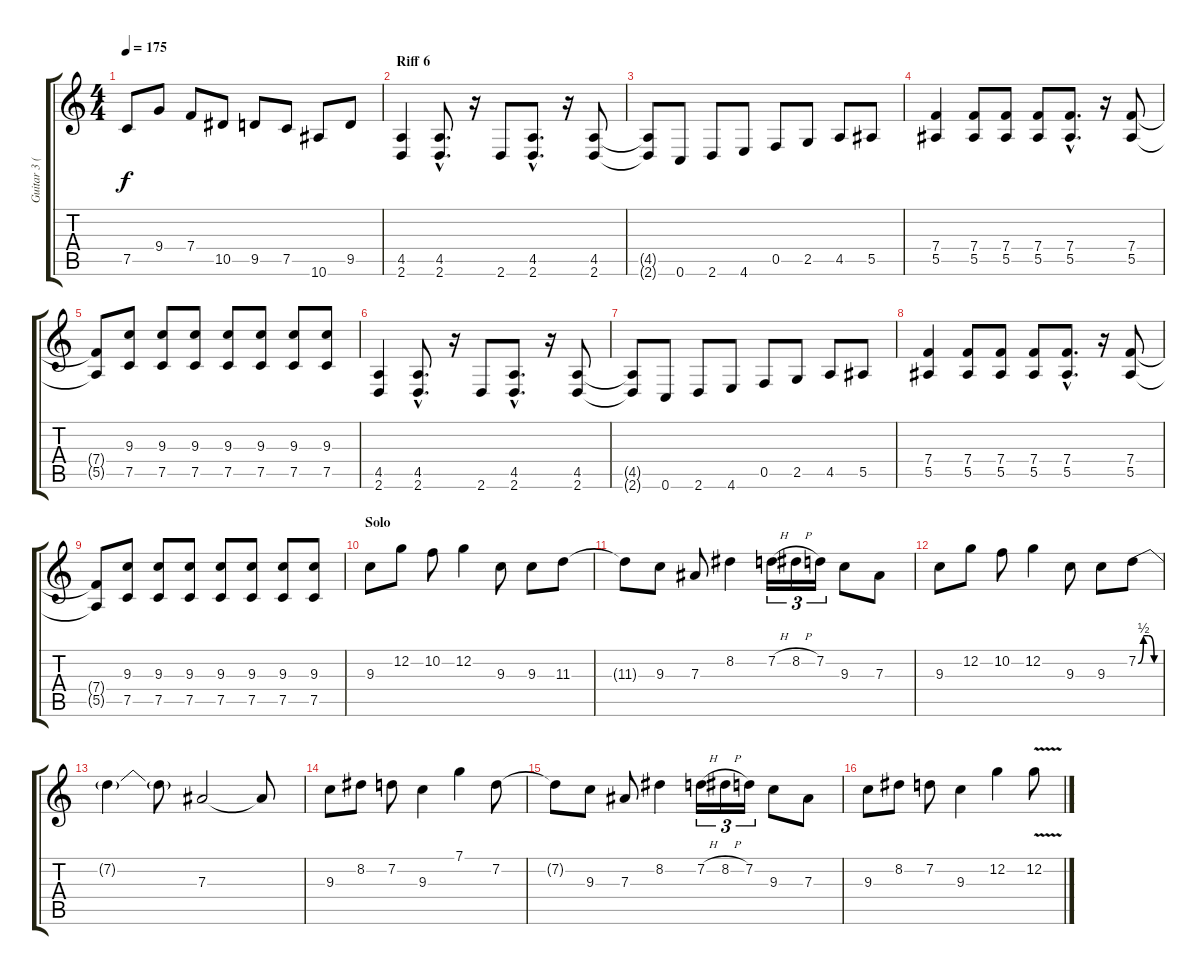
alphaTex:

\track ("Guitar 3 (Lead)" "Guitar 3 (") {instrument distortionguitar}
\staff {score tabs}
\tuning (C4 G3 Eb3 Bb2 F2 C2) {hide}
\ts (4 4)
\tempo 175
\clef g2
\ks c
7.5.8{dy f} 9.4.8 7.4.8 10.5.8 9.5.8 7.5.8 10.6.8 9.5.8 |
\section ("" "Riff 6")
(4.5 2.6).4 (4.5{hac} 2.6{hac}).8{d} r.16 2.6.8 (4.5{hac} 2.6{hac}).8{d} r.16 (4.5 2.6).8 |
(4.5{t} 2.6{t}).8 0.6.8 2.6.8 4.6.8 0.5.8 2.5.8 4.5.8 5.5.8 |
(7.4 5.5).4 (7.4 5.5).8 (7.4 5.5).8 (7.4 5.5).8 (7.4{hac} 5.5{hac}).8{d} r.16 (7.4 5.5).8 |
(7.4{t} 5.5{t}).8 (9.3 7.5).8 (9.3 7.5).8 (9.3 7.5).8 (9.3 7.5).8 (9.3 7.5).8 (9.3 7.5).8 (9.3 7.5).8 |
(4.5 2.6).4 (4.5{hac} 2.6{hac}).8{d} r.16 2.6.8 (4.5{hac} 2.6{hac}).8{d} r.16 (4.5 2.6).8 |
(4.5{t} 2.6{t}).8 0.6.8 2.6.8 4.6.8 0.5.8 2.5.8 4.5.8 5.5.8 |
(7.4 5.5).4 (7.4 5.5).8 (7.4 5.5).8 (7.4 5.5).8 (7.4{hac} 5.5{hac}).8{d} r.16 (7.4 5.5).8 |
(7.4{t} 5.5{t}).8 (9.3 7.5).8 (9.3 7.5).8 (9.3 7.5).8 (9.3 7.5).8 (9.3 7.5).8 (9.3 7.5).8 (9.3 7.5).8 |
\section ("" "Solo")
9.3.8{balance 8} 12.2.8 10.2.8 12.2.4 9.3.8 9.3.8 11.3.8 |
11.3{t}.8 9.3.8 7.3.8 8.2.4 7.2{h}.16{tu (3 2)} 8.2{h}.16{tu (3 2)} 7.2.16{tu (3 2)} 9.3.8 7.3.8 |
9.3.8 12.2.8 10.2.8 12.2.4 9.3.8 9.3.8 7.2{be (custom 0 0 15 2 30 2 45 0 60 0)}.8 |
7.2{t}.4 7.2{t}.8 7.3.2 7.3{t}.8 |
9.3.8 8.2.8 7.2.8 9.3.4 7.1.4 7.2.8 |
7.2{t}.8 9.3.8 7.3.8 8.2.4 7.2{h}.16{tu (3 2)} 8.2{h}.16{tu (3 2)} 7.2.16{tu (3 2)} 9.3.8 7.3.8 |
9.3.8 8.2.8 7.2.8 9.3.4 12.2.4 12.2{v}.8
